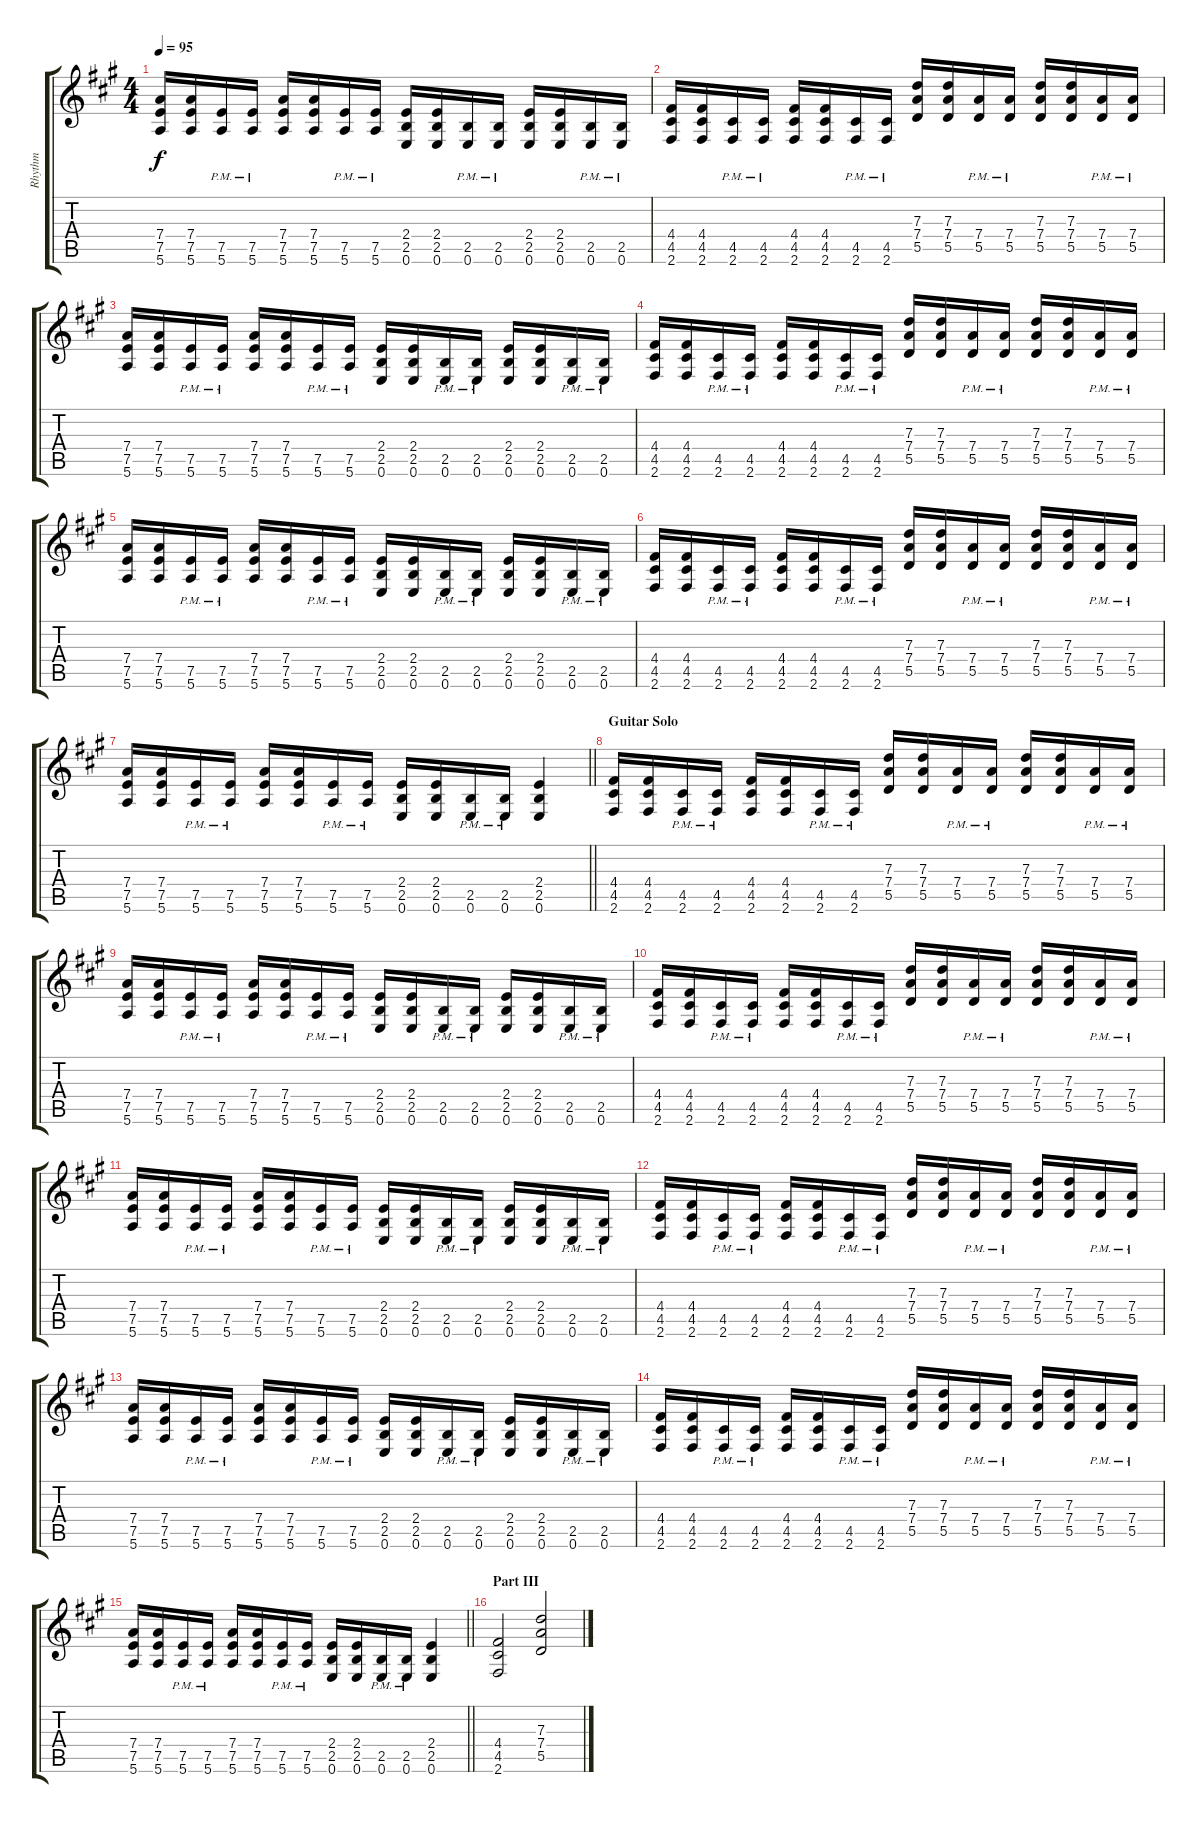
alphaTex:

\track ("Rhythm" "Rhythm") {instrument overdrivenguitar}
\staff {score tabs}
\tuning (E4 B3 G3 D3 A2 E2) {hide}
\ts (4 4)
\tempo 95
\clef g2
\ks a
(7.4 7.5 5.6).16{dy f} (7.4 7.5 5.6).16 (7.5{pm} 5.6{pm}).16 (7.5{pm} 5.6{pm}).16 (7.4 7.5 5.6).16 (7.4 7.5 5.6).16 (7.5{pm} 5.6{pm}).16 (7.5{pm} 5.6{pm}).16 (2.4 2.5 0.6).16 (2.4 2.5 0.6).16 (2.5{pm} 0.6{pm}).16 (2.5{pm} 0.6{pm}).16 (2.4 2.5 0.6).16 (2.4 2.5 0.6).16 (2.5{pm} 0.6{pm}).16 (2.5{pm} 0.6{pm}).16 |
(4.4 4.5 2.6).16 (4.4 4.5 2.6).16 (4.5{pm} 2.6{pm}).16 (4.5{pm} 2.6{pm}).16 (4.4 4.5 2.6).16 (4.4 4.5 2.6).16 (4.5{pm} 2.6{pm}).16 (4.5{pm} 2.6{pm}).16 (7.3 7.4 5.5).16 (7.3 7.4 5.5).16 (7.4{pm} 5.5{pm}).16 (7.4{pm} 5.5{pm}).16 (7.3 7.4 5.5).16 (7.3 7.4 5.5).16 (7.4{pm} 5.5{pm}).16 (7.4{pm} 5.5{pm}).16 |
(7.4 7.5 5.6).16 (7.4 7.5 5.6).16 (7.5{pm} 5.6{pm}).16 (7.5{pm} 5.6{pm}).16 (7.4 7.5 5.6).16 (7.4 7.5 5.6).16 (7.5{pm} 5.6{pm}).16 (7.5{pm} 5.6{pm}).16 (2.4 2.5 0.6).16 (2.4 2.5 0.6).16 (2.5{pm} 0.6{pm}).16 (2.5{pm} 0.6{pm}).16 (2.4 2.5 0.6).16 (2.4 2.5 0.6).16 (2.5{pm} 0.6{pm}).16 (2.5{pm} 0.6{pm}).16 |
(4.4 4.5 2.6).16 (4.4 4.5 2.6).16 (4.5{pm} 2.6{pm}).16 (4.5{pm} 2.6{pm}).16 (4.4 4.5 2.6).16 (4.4 4.5 2.6).16 (4.5{pm} 2.6{pm}).16 (4.5{pm} 2.6{pm}).16 (7.3 7.4 5.5).16 (7.3 7.4 5.5).16 (7.4{pm} 5.5{pm}).16 (7.4{pm} 5.5{pm}).16 (7.3 7.4 5.5).16 (7.3 7.4 5.5).16 (7.4{pm} 5.5{pm}).16 (7.4{pm} 5.5{pm}).16 |
(7.4 7.5 5.6).16 (7.4 7.5 5.6).16 (7.5{pm} 5.6{pm}).16 (7.5{pm} 5.6{pm}).16 (7.4 7.5 5.6).16 (7.4 7.5 5.6).16 (7.5{pm} 5.6{pm}).16 (7.5{pm} 5.6{pm}).16 (2.4 2.5 0.6).16 (2.4 2.5 0.6).16 (2.5{pm} 0.6{pm}).16 (2.5{pm} 0.6{pm}).16 (2.4 2.5 0.6).16 (2.4 2.5 0.6).16 (2.5{pm} 0.6{pm}).16 (2.5{pm} 0.6{pm}).16 |
(4.4 4.5 2.6).16 (4.4 4.5 2.6).16 (4.5{pm} 2.6{pm}).16 (4.5{pm} 2.6{pm}).16 (4.4 4.5 2.6).16 (4.4 4.5 2.6).16 (4.5{pm} 2.6{pm}).16 (4.5{pm} 2.6{pm}).16 (7.3 7.4 5.5).16 (7.3 7.4 5.5).16 (7.4{pm} 5.5{pm}).16 (7.4{pm} 5.5{pm}).16 (7.3 7.4 5.5).16 (7.3 7.4 5.5).16 (7.4{pm} 5.5{pm}).16 (7.4{pm} 5.5{pm}).16 |
\barLineRight lightlight
(7.4 7.5 5.6).16 (7.4 7.5 5.6).16 (7.5{pm} 5.6{pm}).16 (7.5{pm} 5.6{pm}).16 (7.4 7.5 5.6).16 (7.4 7.5 5.6).16 (7.5{pm} 5.6{pm}).16 (7.5{pm} 5.6{pm}).16 (2.4 2.5 0.6).16 (2.4 2.5 0.6).16 (2.5{pm} 0.6{pm}).16 (2.5{pm} 0.6{pm}).16 (2.4 2.5 0.6).4 |
\section ("" "Guitar Solo")
(4.4 4.5 2.6).16 (4.4 4.5 2.6).16 (4.5{pm} 2.6{pm}).16 (4.5{pm} 2.6{pm}).16 (4.4 4.5 2.6).16 (4.4 4.5 2.6).16 (4.5{pm} 2.6{pm}).16 (4.5{pm} 2.6{pm}).16 (7.3 7.4 5.5).16 (7.3 7.4 5.5).16 (7.4{pm} 5.5{pm}).16 (7.4{pm} 5.5{pm}).16 (7.3 7.4 5.5).16 (7.3 7.4 5.5).16 (7.4{pm} 5.5{pm}).16 (7.4{pm} 5.5{pm}).16 |
(7.4 7.5 5.6).16 (7.4 7.5 5.6).16 (7.5{pm} 5.6{pm}).16 (7.5{pm} 5.6{pm}).16 (7.4 7.5 5.6).16 (7.4 7.5 5.6).16 (7.5{pm} 5.6{pm}).16 (7.5{pm} 5.6{pm}).16 (2.4 2.5 0.6).16 (2.4 2.5 0.6).16 (2.5{pm} 0.6{pm}).16 (2.5{pm} 0.6{pm}).16 (2.4 2.5 0.6).16 (2.4 2.5 0.6).16 (2.5{pm} 0.6{pm}).16 (2.5{pm} 0.6{pm}).16 |
(4.4 4.5 2.6).16 (4.4 4.5 2.6).16 (4.5{pm} 2.6{pm}).16 (4.5{pm} 2.6{pm}).16 (4.4 4.5 2.6).16 (4.4 4.5 2.6).16 (4.5{pm} 2.6{pm}).16 (4.5{pm} 2.6{pm}).16 (7.3 7.4 5.5).16 (7.3 7.4 5.5).16 (7.4{pm} 5.5{pm}).16 (7.4{pm} 5.5{pm}).16 (7.3 7.4 5.5).16 (7.3 7.4 5.5).16 (7.4{pm} 5.5{pm}).16 (7.4{pm} 5.5{pm}).16 |
(7.4 7.5 5.6).16 (7.4 7.5 5.6).16 (7.5{pm} 5.6{pm}).16 (7.5{pm} 5.6{pm}).16 (7.4 7.5 5.6).16 (7.4 7.5 5.6).16 (7.5{pm} 5.6{pm}).16 (7.5{pm} 5.6{pm}).16 (2.4 2.5 0.6).16 (2.4 2.5 0.6).16 (2.5{pm} 0.6{pm}).16 (2.5{pm} 0.6{pm}).16 (2.4 2.5 0.6).16 (2.4 2.5 0.6).16 (2.5{pm} 0.6{pm}).16 (2.5{pm} 0.6{pm}).16 |
(4.4 4.5 2.6).16 (4.4 4.5 2.6).16 (4.5{pm} 2.6{pm}).16 (4.5{pm} 2.6{pm}).16 (4.4 4.5 2.6).16 (4.4 4.5 2.6).16 (4.5{pm} 2.6{pm}).16 (4.5{pm} 2.6{pm}).16 (7.3 7.4 5.5).16 (7.3 7.4 5.5).16 (7.4{pm} 5.5{pm}).16 (7.4{pm} 5.5{pm}).16 (7.3 7.4 5.5).16 (7.3 7.4 5.5).16 (7.4{pm} 5.5{pm}).16 (7.4{pm} 5.5{pm}).16 |
(7.4 7.5 5.6).16 (7.4 7.5 5.6).16 (7.5{pm} 5.6{pm}).16 (7.5{pm} 5.6{pm}).16 (7.4 7.5 5.6).16 (7.4 7.5 5.6).16 (7.5{pm} 5.6{pm}).16 (7.5{pm} 5.6{pm}).16 (2.4 2.5 0.6).16 (2.4 2.5 0.6).16 (2.5{pm} 0.6{pm}).16 (2.5{pm} 0.6{pm}).16 (2.4 2.5 0.6).16 (2.4 2.5 0.6).16 (2.5{pm} 0.6{pm}).16 (2.5{pm} 0.6{pm}).16 |
(4.4 4.5 2.6).16 (4.4 4.5 2.6).16 (4.5{pm} 2.6{pm}).16 (4.5{pm} 2.6{pm}).16 (4.4 4.5 2.6).16 (4.4 4.5 2.6).16 (4.5{pm} 2.6{pm}).16 (4.5{pm} 2.6{pm}).16 (7.3 7.4 5.5).16 (7.3 7.4 5.5).16 (7.4{pm} 5.5{pm}).16 (7.4{pm} 5.5{pm}).16 (7.3 7.4 5.5).16 (7.3 7.4 5.5).16 (7.4{pm} 5.5{pm}).16 (7.4{pm} 5.5{pm}).16 |
\barLineRight lightlight
(7.4 7.5 5.6).16 (7.4 7.5 5.6).16 (7.5{pm} 5.6{pm}).16 (7.5{pm} 5.6{pm}).16 (7.4 7.5 5.6).16 (7.4 7.5 5.6).16 (7.5{pm} 5.6{pm}).16 (7.5{pm} 5.6{pm}).16 (2.4 2.5 0.6).16 (2.4 2.5 0.6).16 (2.5{pm} 0.6{pm}).16 (2.5{pm} 0.6{pm}).16 (2.4 2.5 0.6).4 |
\section ("" "Part III")
(4.4 4.5 2.6).2 (7.3 7.4 5.5).2
